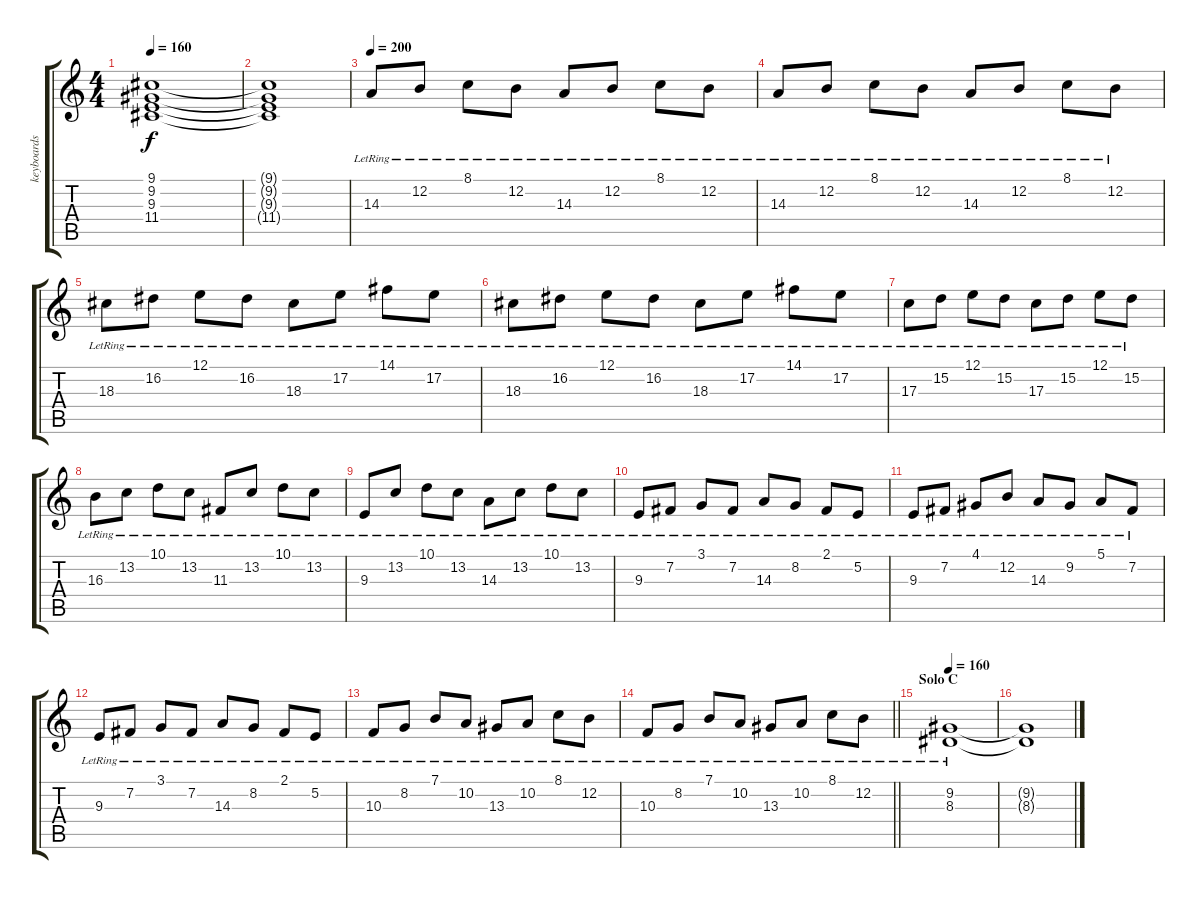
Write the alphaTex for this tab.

\track ("keyboards 2" "keyboards ") {instrument harpsichord}
\staff {score tabs}
\tuning (E4 B3 G3 D3 A2 E2) {hide}
\ts (4 4)
\tempo 160
\clef g2
\ks c
(9.1 9.2 9.3 11.4).1{dy f} |
(9.1{t} 9.2{t} 9.3{t} 11.4{t}).1 |
\tempo 200
14.3{lr}.8{volume 11 instrument celesta} 12.2{lr}.8 8.1{lr}.8 12.2{lr}.8 14.3{lr}.8 12.2{lr}.8 8.1{lr}.8 12.2{lr}.8 |
14.3{lr}.8 12.2{lr}.8 8.1{lr}.8 12.2{lr}.8 14.3{lr}.8 12.2{lr}.8 8.1{lr}.8 12.2{lr}.8 |
18.3{lr}.8 16.2{lr}.8 12.1{lr}.8 16.2{lr}.8 18.3{lr}.8 17.2{lr}.8 14.1{lr}.8 17.2{lr}.8 |
18.3{lr}.8 16.2{lr}.8 12.1{lr}.8 16.2{lr}.8 18.3{lr}.8 17.2{lr}.8 14.1{lr}.8 17.2{lr}.8 |
17.3{lr}.8 15.2{lr}.8 12.1{lr}.8 15.2{lr}.8 17.3{lr}.8 15.2{lr}.8 12.1{lr}.8 15.2{lr}.8 |
16.3{lr}.8 13.2{lr}.8 10.1{lr}.8 13.2{lr}.8 11.3{lr}.8 13.2{lr}.8 10.1{lr}.8 13.2{lr}.8 |
9.3{lr}.8 13.2{lr}.8 10.1{lr}.8 13.2{lr}.8 14.3{lr}.8 13.2{lr}.8 10.1{lr}.8 13.2{lr}.8 |
9.3{lr}.8 7.2{lr}.8 3.1{lr}.8 7.2{lr}.8 14.3{lr}.8 8.2{lr}.8 2.1{lr}.8 5.2{lr}.8 |
9.3{lr}.8 7.2{lr}.8 4.1{lr}.8 12.2{lr}.8 14.3{lr}.8 9.2{lr}.8 5.1{lr}.8 7.2{lr}.8 |
9.3{lr}.8 7.2{lr}.8 3.1{lr}.8 7.2{lr}.8 14.3{lr}.8 8.2{lr}.8 2.1{lr}.8 5.2{lr}.8 |
10.3{lr}.8 8.2{lr}.8 7.1{lr}.8 10.2{lr}.8 13.3{lr}.8 10.2{lr}.8 8.1{lr}.8 12.2{lr}.8 |
\barLineRight lightlight
10.3{lr}.8 8.2{lr}.8 7.1{lr}.8 10.2{lr}.8 13.3{lr}.8 10.2{lr}.8 8.1{lr}.8 12.2{lr}.8 |
\section ("" "Solo C")
\tempo 160
(9.2{lr} 8.3{lr}).1 |
(9.2{t} 8.3{t}).1
